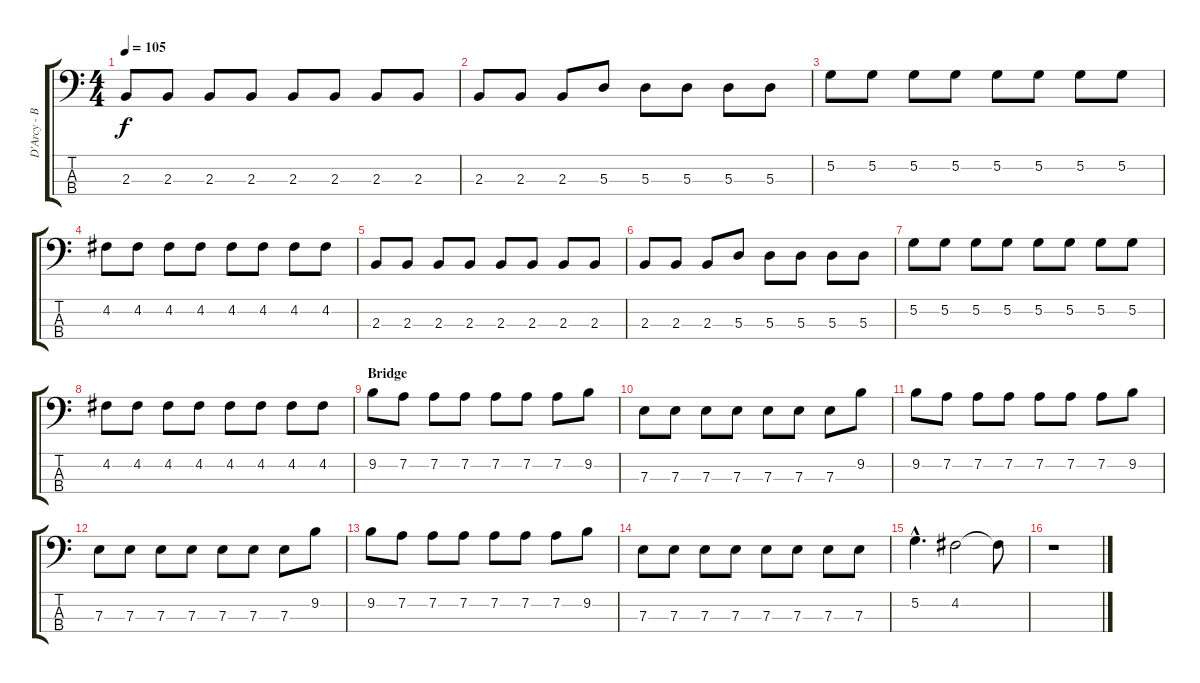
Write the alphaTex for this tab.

\track ("D'Arcy - Bass" "D'Arcy - B") {instrument electricbassfinger}
\staff {score tabs}
\tuning (G2 D2 A1 E1) {hide}
\ts (4 4)
\tempo 105
\clef f4
\ks c
2.3.8{dy f} 2.3.8 2.3.8 2.3.8 2.3.8 2.3.8 2.3.8 2.3.8 |
2.3.8 2.3.8 2.3.8 5.3.8 5.3.8 5.3.8 5.3.8 5.3.8 |
5.2.8 5.2.8 5.2.8 5.2.8 5.2.8 5.2.8 5.2.8 5.2.8 |
4.2.8 4.2.8 4.2.8 4.2.8 4.2.8 4.2.8 4.2.8 4.2.8 |
2.3.8 2.3.8 2.3.8 2.3.8 2.3.8 2.3.8 2.3.8 2.3.8 |
2.3.8 2.3.8 2.3.8 5.3.8 5.3.8 5.3.8 5.3.8 5.3.8 |
5.2.8 5.2.8 5.2.8 5.2.8 5.2.8 5.2.8 5.2.8 5.2.8 |
4.2.8 4.2.8 4.2.8 4.2.8 4.2.8 4.2.8 4.2.8 4.2.8 |
\section ("" "Bridge")
9.2.8 7.2.8 7.2.8 7.2.8 7.2.8 7.2.8 7.2.8 9.2.8 |
7.3.8 7.3.8 7.3.8 7.3.8 7.3.8 7.3.8 7.3.8 9.2.8 |
9.2.8 7.2.8 7.2.8 7.2.8 7.2.8 7.2.8 7.2.8 9.2.8 |
7.3.8 7.3.8 7.3.8 7.3.8 7.3.8 7.3.8 7.3.8 9.2.8 |
9.2.8 7.2.8 7.2.8 7.2.8 7.2.8 7.2.8 7.2.8 9.2.8 |
7.3.8 7.3.8 7.3.8 7.3.8 7.3.8 7.3.8 7.3.8 7.3.8 |
5.2{hac}.4{d} 4.2.2 4.2{t}.8 |
r.1
